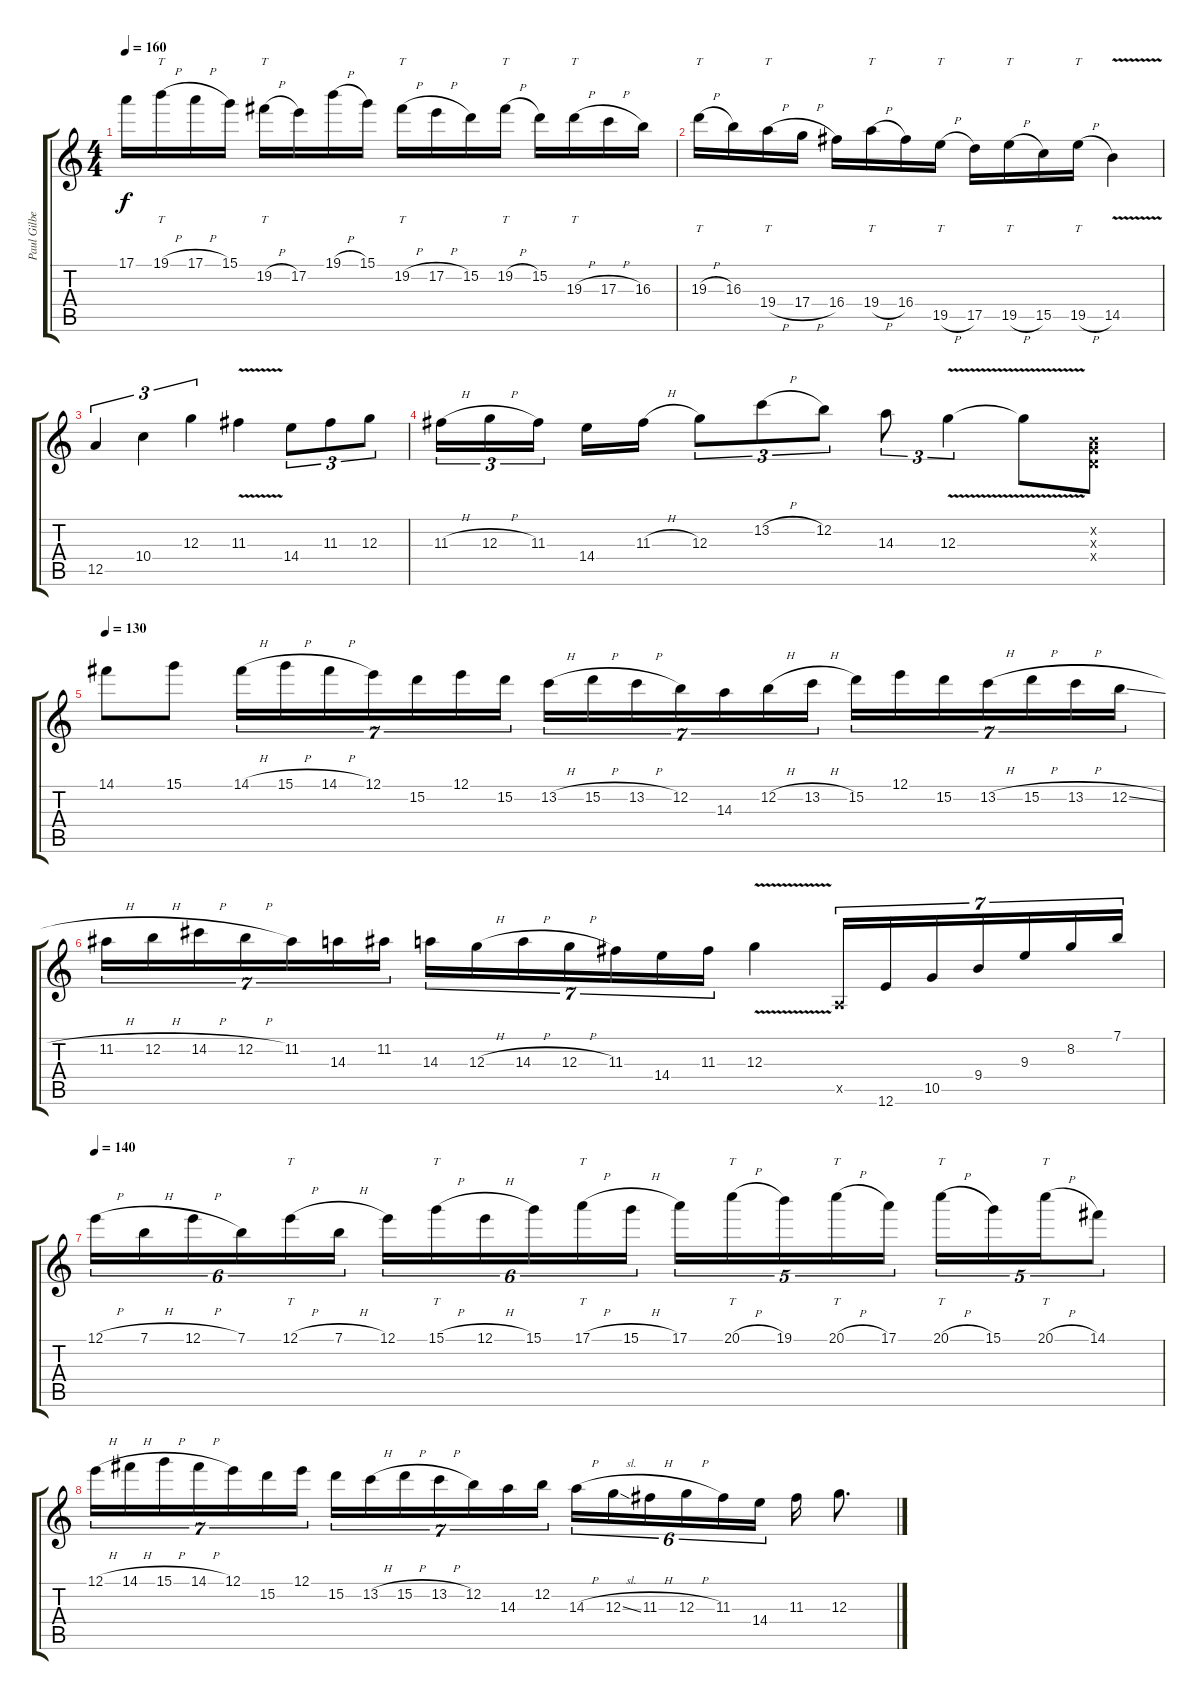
\track ("Paul Gilbert" "Paul Gilbe") {instrument distortionguitar}
\staff {score tabs}
\tuning (E4 B3 G3 D3 A2 E2) {hide}
\ts (4 4)
\tempo 160
\clef g2
\ks c
17.1.16{dy f} 19.1{h}.16{tt} 17.1{h}.16 15.1.16 19.2{h}.16{tt} 17.2.16 19.1{h}.16 15.1.16 19.2{h}.16{tt} 17.2{h}.16 15.2.16 19.2{h}.16{tt} 15.2.16 19.3{h}.16{tt} 17.3{h}.16 16.3.16 |
19.3{h}.16{tt} 16.3.16 19.4{h}.16{tt} 17.4{h}.16 16.4.16 19.4{h}.16{tt} 16.4.16 19.5{h}.16{tt} 17.5.16 19.5{h}.16{tt} 15.5.16 19.5{h}.16{tt} 14.5{v}.4 |
12.5.4{tu (3 2) instrument distortionguitar} 10.4.4{tu (3 2)} 12.3.4{tu (3 2)} 11.3{v}.4 14.4.8{tu (3 2)} 11.3.8{tu (3 2)} 12.3.8{tu (3 2)} |
11.3{h}.16{tu (3 2)} 12.3{h}.16{tu (3 2)} 11.3.16{tu (3 2) beam splitsecondary} 14.4.16 11.3{h}.16 12.3.8{tu (3 2)} 13.2{h}.8{tu (3 2)} 12.2.8{tu (3 2)} 14.3.8{tu (3 2)} 12.3{v}.4{tu (3 2)} 12.3{t}.8 (0.2{x} 0.3{x} 0.4{x}).8 |
\tempo 130
14.1.8 15.1.8 14.1{h}.16{tu (7 4)} 15.1{h}.16{tu (7 4)} 14.1{h}.16{tu (7 4)} 12.1.16{tu (7 4)} 15.2.16{tu (7 4)} 12.1.16{tu (7 4)} 15.2.16{tu (7 4)} 13.2{h}.16{tu (7 4)} 15.2{h}.16{tu (7 4)} 13.2{h}.16{tu (7 4)} 12.2.16{tu (7 4)} 14.3.16{tu (7 4)} 12.2{h}.16{tu (7 4)} 13.2{h}.16{tu (7 4)} 15.2.16{tu (7 4)} 12.1.16{tu (7 4)} 15.2.16{tu (7 4)} 13.2{h}.16{tu (7 4)} 15.2{h}.16{tu (7 4)} 13.2{h}.16{tu (7 4)} 12.2{sl}.16{tu (7 4)} |
11.2{h}.16{tu (7 4)} 12.2{h}.16{tu (7 4)} 14.2{h}.16{tu (7 4)} 12.2{h}.16{tu (7 4)} 11.2.16{tu (7 4)} 14.3.16{tu (7 4)} 11.2.16{tu (7 4)} 14.3.16{tu (7 4)} 12.3{h}.16{tu (7 4)} 14.3{h}.16{tu (7 4)} 12.3{h}.16{tu (7 4)} 11.3.16{tu (7 4)} 14.4.16{tu (7 4)} 11.3.16{tu (7 4)} 12.3{v}.4 0.5{x}.16{tu (7 4)} 12.6.16{tu (7 4)} 10.5.16{tu (7 4)} 9.4.16{tu (7 4)} 9.3.16{tu (7 4)} 8.2.16{tu (7 4)} 7.1.16{tu (7 4)} |
\tempo 140
12.1{h}.16{tu (6 4)} 7.1{h}.16{tu (6 4)} 12.1{h}.16{tu (6 4)} 7.1.16{tu (6 4)} 12.1{h}.16{tt tu (6 4)} 7.1{h}.16{tu (6 4)} 12.1.16{tu (6 4)} 15.1{h}.16{tt tu (6 4)} 12.1{h}.16{tu (6 4)} 15.1.16{tu (6 4)} 17.1{h}.16{tt tu (6 4)} 15.1{h}.16{tu (6 4)} 17.1.16{tu (5 4)} 20.1{h}.16{tt tu (5 4)} 19.1.16{tu (5 4)} 20.1{h}.16{tt tu (5 4)} 17.1.16{tu (5 4)} 20.1{h}.16{tt tu (5 4)} 15.1.16{tu (5 4)} 20.1{h}.16{tt tu (5 4)} 14.1.8{tu (5 4)} |
12.1{h}.16{tu (7 4)} 14.1{h}.16{tu (7 4)} 15.1{h}.16{tu (7 4)} 14.1{h}.16{tu (7 4)} 12.1.16{tu (7 4)} 15.2.16{tu (7 4)} 12.1.16{tu (7 4)} 15.2.16{tu (7 4)} 13.2{h}.16{tu (7 4)} 15.2{h}.16{tu (7 4)} 13.2{h}.16{tu (7 4)} 12.2.16{tu (7 4)} 14.3.16{tu (7 4)} 12.2.16{tu (7 4)} 14.3{h}.16{tu (6 4)} 12.3{sl}.16{tu (6 4)} 11.3{h}.16{tu (6 4)} 12.3{h}.16{tu (6 4)} 11.3.16{tu (6 4)} 14.4.16{tu (6 4)} 11.3.16 12.3.8{d}
